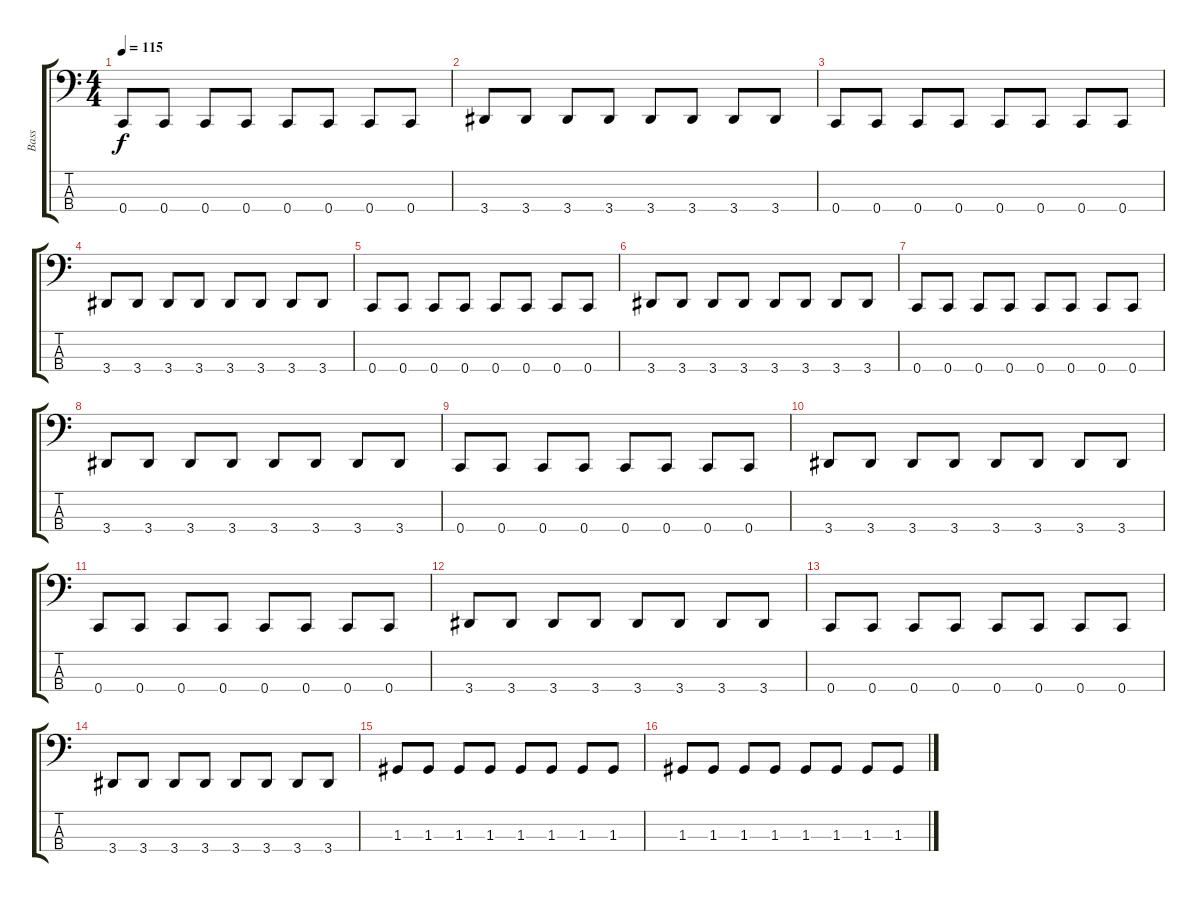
\track ("Bass" "Bass") {instrument electricbasspick}
\staff {score tabs}
\tuning (F2 C2 G1 C1) {hide}
\ts (4 4)
\tempo 115
\clef f4
\ks c
0.4.8{dy f instrument electricbasspick} 0.4.8 0.4.8 0.4.8 0.4.8 0.4.8 0.4.8 0.4.8 |
3.4.8 3.4.8 3.4.8 3.4.8 3.4.8 3.4.8 3.4.8 3.4.8 |
0.4.8 0.4.8 0.4.8 0.4.8 0.4.8 0.4.8 0.4.8 0.4.8 |
3.4.8 3.4.8 3.4.8 3.4.8 3.4.8 3.4.8 3.4.8 3.4.8 |
0.4.8 0.4.8 0.4.8 0.4.8 0.4.8 0.4.8 0.4.8 0.4.8 |
3.4.8 3.4.8 3.4.8 3.4.8 3.4.8 3.4.8 3.4.8 3.4.8 |
0.4.8 0.4.8 0.4.8 0.4.8 0.4.8 0.4.8 0.4.8 0.4.8 |
3.4.8 3.4.8 3.4.8 3.4.8 3.4.8 3.4.8 3.4.8 3.4.8 |
0.4.8 0.4.8 0.4.8 0.4.8 0.4.8 0.4.8 0.4.8 0.4.8 |
3.4.8 3.4.8 3.4.8 3.4.8 3.4.8 3.4.8 3.4.8 3.4.8 |
0.4.8 0.4.8 0.4.8 0.4.8 0.4.8 0.4.8 0.4.8 0.4.8 |
3.4.8 3.4.8 3.4.8 3.4.8 3.4.8 3.4.8 3.4.8 3.4.8 |
0.4.8 0.4.8 0.4.8 0.4.8 0.4.8 0.4.8 0.4.8 0.4.8 |
3.4.8 3.4.8 3.4.8 3.4.8 3.4.8 3.4.8 3.4.8 3.4.8 |
1.3.8 1.3.8 1.3.8 1.3.8 1.3.8 1.3.8 1.3.8 1.3.8 |
1.3.8 1.3.8 1.3.8 1.3.8 1.3.8 1.3.8 1.3.8 1.3.8
